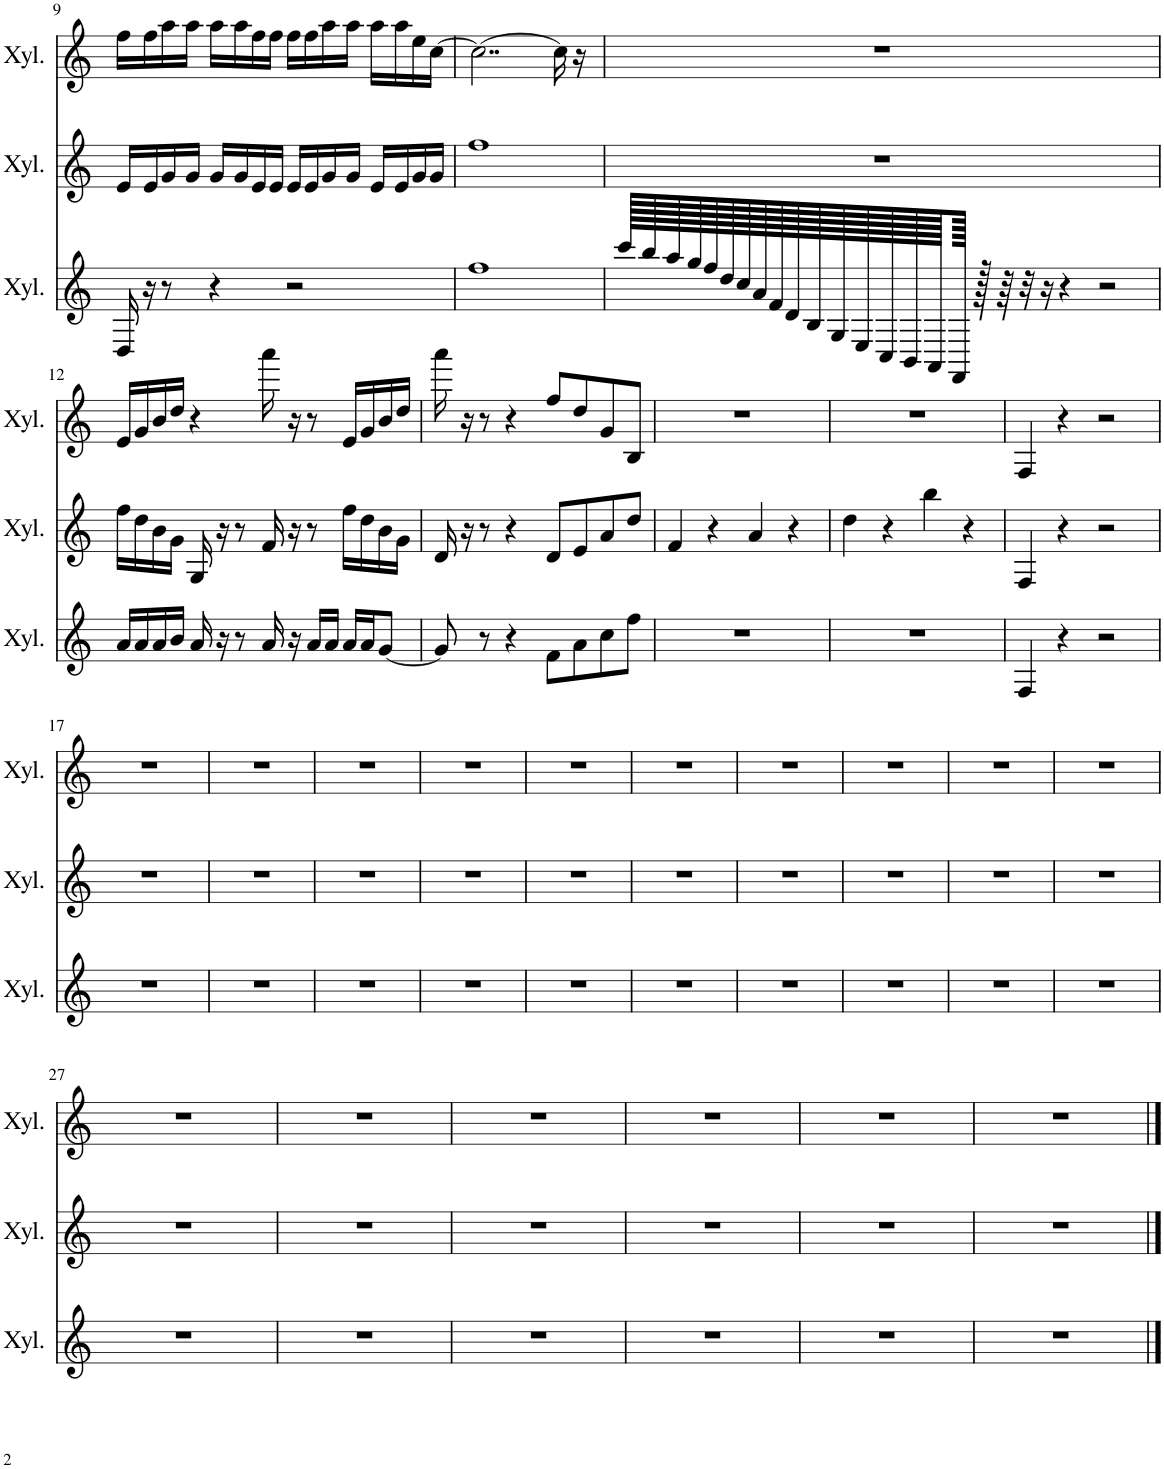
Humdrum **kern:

**kern	**kern	**kern
*part3	*part2	*part1
*staff3	*staff2	*staff1
*I"Xylophone	*I"Xylophone	*I"Xylophone
*I'Xyl.	*I'Xyl.	*I'Xyl.
!!LO:PB:g=z
*clefG2	*clefG2	*clefG2
*Trd-7c-12	*Trd-7c-12	*Trd-7c-12
*k[]	*k[]	*k[]
*M4/4	*M4/4	*M4/4
=9	=9	=9
16D/	16e/LL	16ff\LL
16r	16e/	16ff\
8r	16g/	16aa\
.	16g/JJ	16aa\JJ
4r	16g/LL	16aa\LL
.	16g/	16aa\
.	16e/	16ff\
.	16e/JJ	16ff\JJ
2r	16e/LL	16ff\LL
.	16e/	16ff\
.	16g/	16aa\
.	16g/JJ	16aa\JJ
.	16e/LL	16aa\LL
.	16e/	16aa\
.	16g/	16ee\
.	16g/JJ	[16cc\JJ
=10	=10	=10
1ff	1ff	2..cc\_
.	.	16cc\]
.	.	16r
=11	=11	=11
128ccc/LLLLL	1r	1r
128bb/	.	.
128aa/	.	.
128gg/	.	.
128ff/	.	.
128dd/	.	.
128cc/	.	.
128a/	.	.
128f/	.	.
128d/	.	.
128B/	.	.
128G/	.	.
128E/	.	.
128C/	.	.
128BB/	.	.
128AA/	.	.
128FF/JJJJJ	.	.
128r	.	.
64r	.	.
32r	.	.
16r	.	.
4r	.	.
2r	.	.
!!LO:LB:g=z
=12	=12	=12
16a/LL	16ff\LL	16e/LL
16a/	16dd\	16g/
16a/	16b\	16b/
16b/JJ	16g\JJ	16dd/JJ
16a/	16G/	4r
16r	16r	.
8r	8r	.
16a/	16f/	16aaa\
16r	16r	16r
16a/LL	8r	8r
16a/JJ	.	.
16a/LL	16ff\LL	16e/LL
16a/J	16dd\	16g/
[8g/J	16b\	16b/
.	16g\JJ	16dd/JJ
=13	=13	=13
8g/]	16d/	16aaa\
.	16r	16r
8r	8r	8r
4r	4r	4r
8f\L	8d/L	8ff/L
8a\	8e/	8dd/
8cc\	8a/	8g/
8ff\J	8dd/J	8B/J
=14	=14	=14
1r	4f/	1r
.	4r	.
.	4a/	.
.	4r	.
=15	=15	=15
1r	4dd\	1r
.	4r	.
.	4bb\	.
.	4r	.
=16	=16	=16
4F/	4F/	4F/
4r	4r	4r
2r	2r	2r
!!LO:LB:g=z
=17	=17	=17
1r	1r	1r
=18	=18	=18
1r	1r	1r
=19	=19	=19
1r	1r	1r
=20	=20	=20
1r	1r	1r
=21	=21	=21
1r	1r	1r
=22	=22	=22
1r	1r	1r
=23	=23	=23
1r	1r	1r
=24	=24	=24
1r	1r	1r
=25	=25	=25
1r	1r	1r
=26	=26	=26
1r	1r	1r
!!LO:LB:g=z
=27	=27	=27
1r	1r	1r
=28	=28	=28
1r	1r	1r
=29	=29	=29
1r	1r	1r
=30	=30	=30
1r	1r	1r
=31	=31	=31
1r	1r	1r
=32	=32	=32
1r	1r	1r
==	==	==
*-	*-	*-
